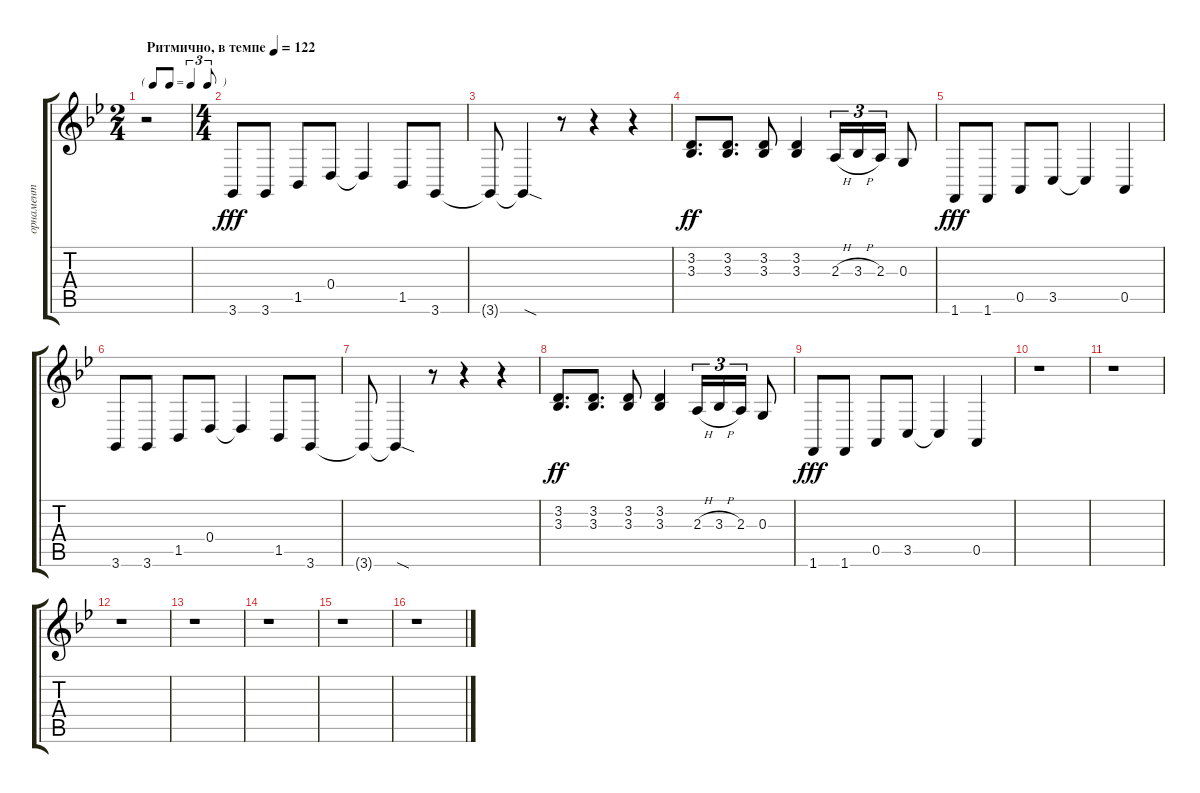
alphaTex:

\track ("орнамент" "орнамент") {instrument churchorgan}
\staff {score tabs}
\tuning (E4 B3 G3 D3 A2 E2) {hide}
\ts (2 4)
\tf triplet8th
\tempo (122 "Ритмично, в темпе")
\clef g2
\ks gminor
r.2{dy fff instrument churchorgan} |
\ts (4 4)
3.6.8 3.6.8 1.5.8 0.4.8 0.4{t}.4 1.5.8 3.6.8 |
3.6{t}.8 3.6{sod t}.4 r.8 r.4 r.4 |
(3.2 3.3).8{d dy ff} (3.2 3.3).8{d} (3.2 3.3).8 (3.2 3.3).4 2.3{h}.16{tu (3 2)} 3.3{h}.16{tu (3 2)} 2.3.16{tu (3 2)} 0.3.8 |
1.6.8{dy fff} 1.6.8 0.5.8 3.5.8 3.5{t}.4 0.5.4 |
3.6.8 3.6.8 1.5.8 0.4.8 0.4{t}.4 1.5.8 3.6.8 |
3.6{t}.8 3.6{sod t}.4 r.8 r.4 r.4 |
(3.2 3.3).8{d dy ff} (3.2 3.3).8{d} (3.2 3.3).8 (3.2 3.3).4 2.3{h}.16{tu (3 2)} 3.3{h}.16{tu (3 2)} 2.3.16{tu (3 2)} 0.3.8 |
1.6.8{dy fff} 1.6.8 0.5.8 3.5.8 3.5{t}.4 0.5.4 |
r.1 |
r.1 |
r.1 |
r.1 |
r.1 |
r.1 |
r.1
